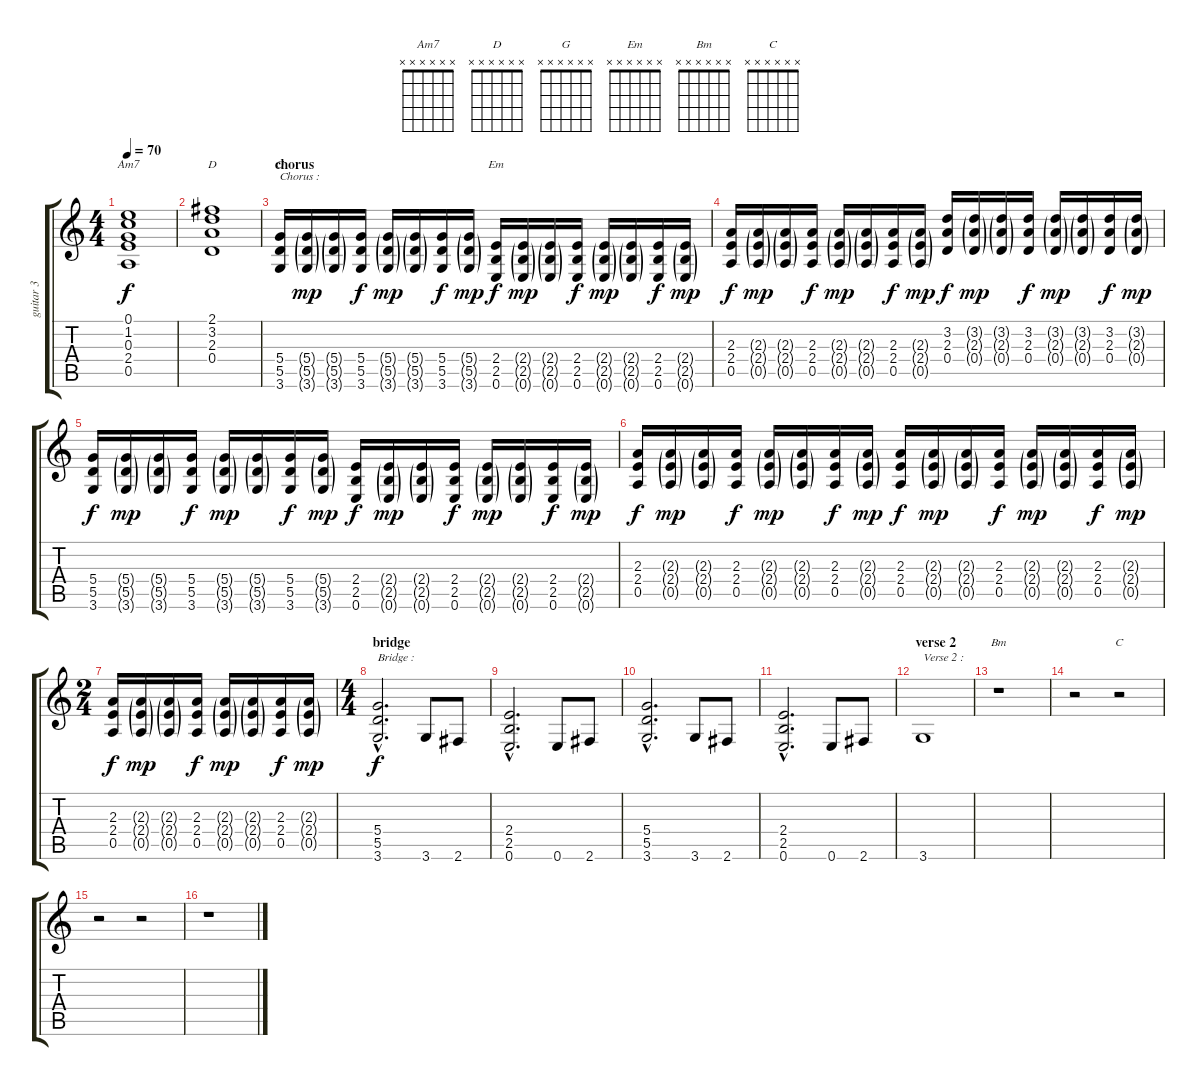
\track ("guitar 3" "guitar 3") {instrument overdrivenguitar}
\staff {score tabs}
\tuning (E4 B3 G3 D3 A2 E2) {hide}
\chord ("Am7" x x x x x x) {firstfret 0}
\chord ("D" x x x x x x) {firstfret 0}
\chord ("G" x x x x x x) {firstfret 0}
\chord ("Em" x x x x x x) {firstfret 0}
\chord ("Bm" x x x x x x) {firstfret 0}
\chord ("C" x x x x x x) {firstfret 0}
\ts (4 4)
\tempo 70
\clef g2
\ks c
(0.1 1.2 0.3 2.4 0.5).1{ch "Am7" dy f} |
(2.1 3.2 2.3 0.4).1{ch "D"} |
\section ("" "chorus")
(5.4 5.5 3.6).16{ch "G" txt "Chorus :" volume 13} (5.4{g} 5.5{g} 3.6{g}).16{dy mp} (5.4{g} 5.5{g} 3.6{g}).16 (5.4 5.5 3.6).16{dy f} (5.4{g} 5.5{g} 3.6{g}).16{dy mp} (5.4{g} 5.5{g} 3.6{g}).16 (5.4 5.5 3.6).16{dy f} (5.4{g} 5.5{g} 3.6{g}).16{dy mp} (2.4 2.5 0.6).16{ch "Em" dy f} (2.4{g} 2.5{g} 0.6{g}).16{dy mp} (2.4{g} 2.5{g} 0.6{g}).16 (2.4 2.5 0.6).16{dy f} (2.4{g} 2.5{g} 0.6{g}).16{dy mp} (2.4{g} 2.5{g} 0.6{g}).16 (2.4 2.5 0.6).16{dy f} (2.4{g} 2.5{g} 0.6{g}).16{dy mp} |
(2.3 2.4 0.5).16{dy f} (2.3{g} 2.4{g} 0.5{g}).16{dy mp} (2.3{g} 2.4{g} 0.5{g}).16 (2.3 2.4 0.5).16{dy f} (2.3{g} 2.4{g} 0.5{g}).16{dy mp} (2.3{g} 2.4{g} 0.5{g}).16 (2.3 2.4 0.5).16{dy f} (2.3{g} 2.4{g} 0.5{g}).16{dy mp} (3.2 2.3 0.4).16{dy f} (3.2{g} 2.3{g} 0.4{g}).16{dy mp} (3.2{g} 2.3{g} 0.4{g}).16 (3.2 2.3 0.4).16{dy f} (3.2{g} 2.3{g} 0.4{g}).16{dy mp} (3.2{g} 2.3{g} 0.4{g}).16 (3.2 2.3 0.4).16{dy f} (3.2{g} 2.3{g} 0.4{g}).16{dy mp} |
(5.4 5.5 3.6).16{dy f} (5.4{g} 5.5{g} 3.6{g}).16{dy mp} (5.4{g} 5.5{g} 3.6{g}).16 (5.4 5.5 3.6).16{dy f} (5.4{g} 5.5{g} 3.6{g}).16{dy mp} (5.4{g} 5.5{g} 3.6{g}).16 (5.4 5.5 3.6).16{dy f} (5.4{g} 5.5{g} 3.6{g}).16{dy mp} (2.4 2.5 0.6).16{dy f} (2.4{g} 2.5{g} 0.6{g}).16{dy mp} (2.4{g} 2.5{g} 0.6{g}).16 (2.4 2.5 0.6).16{dy f} (2.4{g} 2.5{g} 0.6{g}).16{dy mp} (2.4{g} 2.5{g} 0.6{g}).16 (2.4 2.5 0.6).16{dy f} (2.4{g} 2.5{g} 0.6{g}).16{dy mp} |
(2.3 2.4 0.5).16{dy f} (2.3{g} 2.4{g} 0.5{g}).16{dy mp} (2.3{g} 2.4{g} 0.5{g}).16 (2.3 2.4 0.5).16{dy f} (2.3{g} 2.4{g} 0.5{g}).16{dy mp} (2.3{g} 2.4{g} 0.5{g}).16 (2.3 2.4 0.5).16{dy f} (2.3{g} 2.4{g} 0.5{g}).16{dy mp} (2.3 2.4 0.5).16{dy f} (2.3{g} 2.4{g} 0.5{g}).16{dy mp} (2.3{g} 2.4{g} 0.5{g}).16 (2.3 2.4 0.5).16{dy f} (2.3{g} 2.4{g} 0.5{g}).16{dy mp} (2.3{g} 2.4{g} 0.5{g}).16 (2.3 2.4 0.5).16{dy f} (2.3{g} 2.4{g} 0.5{g}).16{dy mp} |
\ts (2 4)
(2.3 2.4 0.5).16{dy f} (2.3{g} 2.4{g} 0.5{g}).16{dy mp} (2.3{g} 2.4{g} 0.5{g}).16 (2.3 2.4 0.5).16{dy f} (2.3{g} 2.4{g} 0.5{g}).16{dy mp} (2.3{g} 2.4{g} 0.5{g}).16 (2.3 2.4 0.5).16{dy f} (2.3{g} 2.4{g} 0.5{g}).16{dy mp} |
\ts (4 4)
\section ("" "bridge")
(5.4{hac} 5.5{hac} 3.6{hac}).2{d txt "Bridge :" dy f} 3.6.8 2.6.8 |
(2.4{hac} 2.5{hac} 0.6{hac}).2{d} 0.6.8 2.6.8 |
(5.4{hac} 5.5{hac} 3.6{hac}).2{d} 3.6.8 2.6.8 |
(2.4{hac} 2.5{hac} 0.6{hac}).2{d} 0.6.8 2.6.8 |
\section ("" "verse 2")
3.6.1{txt "Verse 2 :"} |
r.1{ch "Bm"} |
r.2 r.2{ch "C"} |
r.2 r.2 |
r.1
